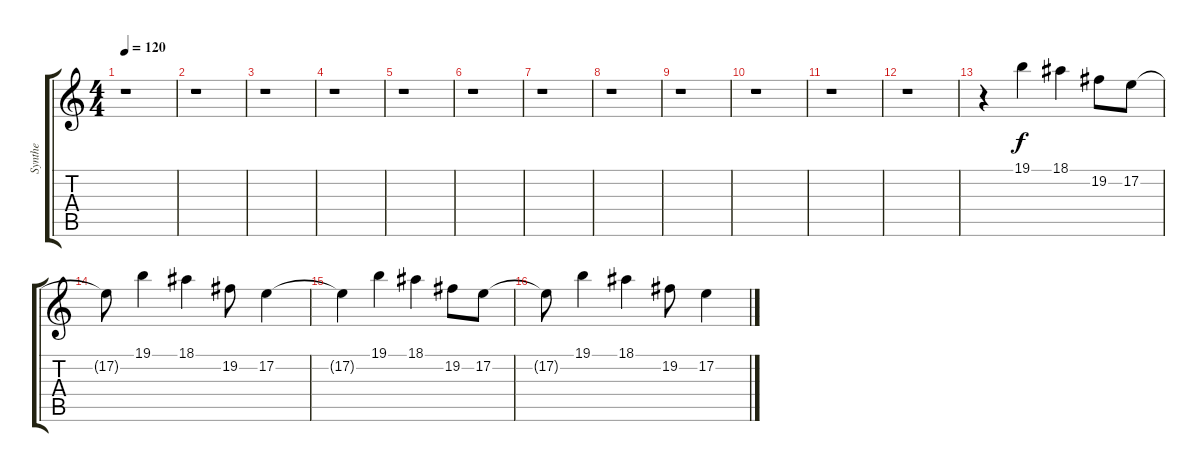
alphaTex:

\track ("Synthe" "Synthe") {instrument synthstrings1}
\staff {score tabs}
\tuning (E4 B3 G3 D3 A2 E2) {hide}
\ts (4 4)
\tempo 120
\clef g2
\ks c
r.1{dy f} |
r.1 |
r.1 |
r.1 |
r.1 |
r.1 |
r.1 |
r.1 |
r.1 |
r.1 |
r.1 |
r.1 |
r.4 19.1.4 18.1.4 19.2.8 17.2.8 |
17.2{t}.8 19.1.4 18.1.4 19.2.8 17.2.4 |
17.2{t}.4 19.1.4 18.1.4 19.2.8 17.2.8 |
17.2{t}.8 19.1.4 18.1.4 19.2.8 17.2.4
